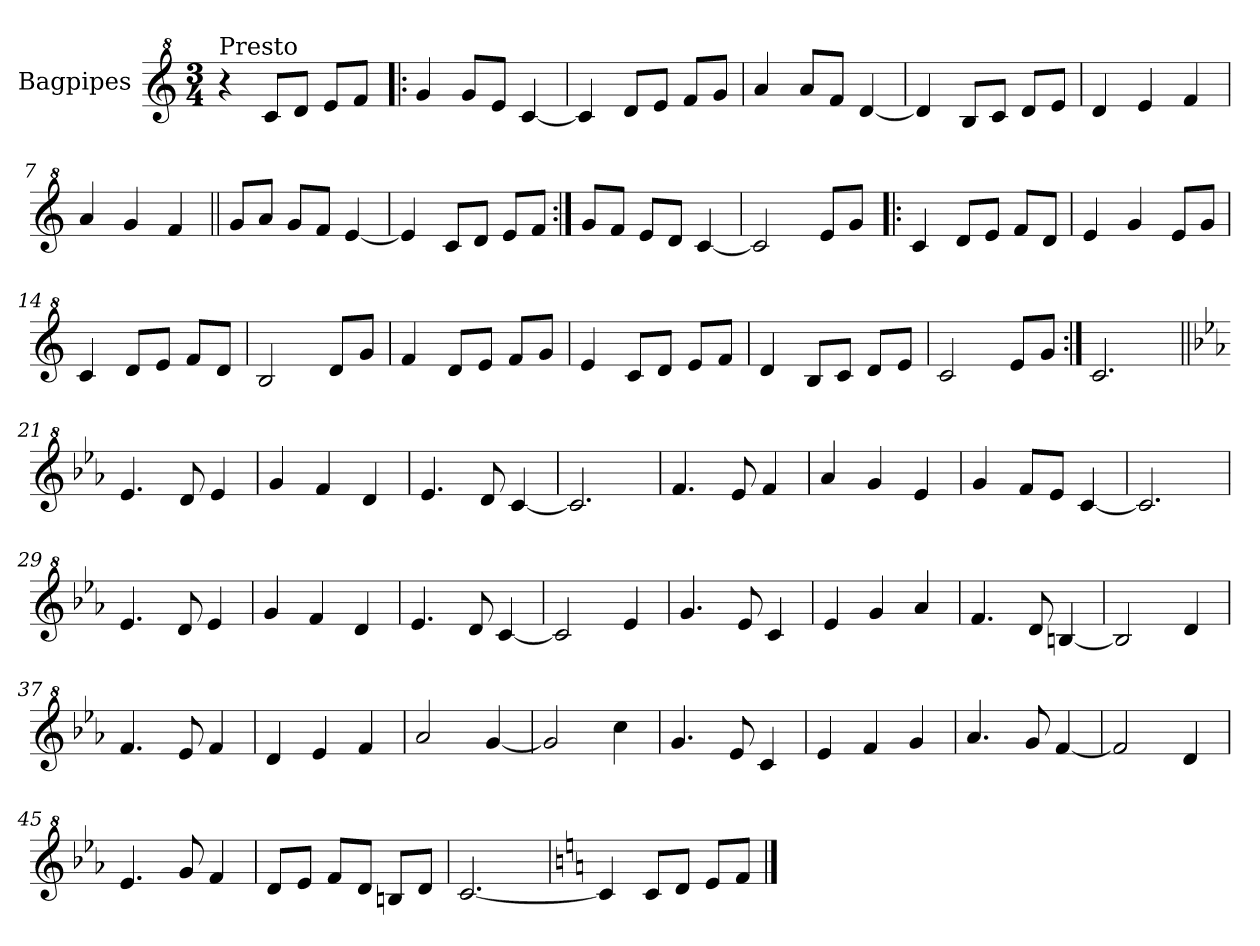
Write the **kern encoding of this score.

**kern
*part1
*staff1
*I"Bagpipes
*I'Bag
*clefG^2
*k[]
*C:
*M3/4
=1
!LO:TX:a:t=Presto
4r
8cc/L
8dd/J
8ee/L
8ff/J
=2!|:
4gg/
8gg/L
8ee/J
[4cc/
=3
4cc/]
8dd/L
8ee/J
8ff/L
8gg/J
=4
4aa/
8aa/L
8ff/J
[4dd/
=5
4dd/]
8b/L
8cc/J
8dd/L
8ee/J
=6
4dd/
4ee/
4ff/
=7
4aa/
4gg/
4ff/
=8||
8gg/L
8aa/J
8gg/L
8ff/J
[4ee/
!!LO:LB:g=z
=9
4ee/]
8cc/L
8dd/J
8ee/L
8ff/J
=10:|!
8gg/L
8ff/J
8ee/L
8dd/J
[4cc/
=11
2cc/]
8ee/L
8gg/J
=12!|:
4cc/
8dd/L
8ee/J
8ff/L
8dd/J
=13
4ee/
4gg/
8ee/L
8gg/J
=14
4cc/
8dd/L
8ee/J
8ff/L
8dd/J
=15
2b/
8dd/L
8gg/J
=16
4ff/
8dd/L
8ee/J
8ff/L
8gg/J
!!LO:LB:g=z
=17
4ee/
8cc/L
8dd/J
8ee/L
8ff/J
=18
4dd/
8b/L
8cc/J
8dd/L
8ee/J
=19
2cc/
8ee/L
8gg/J
=20:|!
2.cc/
=21||
*k[b-e-a-]
*E-:
4.ee-/
8dd/
4ee-/
=22
4gg/
4ff/
4dd/
=23
4.ee-/
8dd/
[4cc/
=24
2.cc/]
=25
4.ff/
8ee-/
4ff/
=26
4aa-/
4gg/
4ee-/
!!LO:LB:g=z
=27
4gg/
8ff/L
8ee-/J
[4cc/
=28
2.cc/]
=29
4.ee-/
8dd/
4ee-/
=30
4gg/
4ff/
4dd/
=31
4.ee-/
8dd/
[4cc/
=32
2cc/]
4ee-/
=33
4.gg/
8ee-/
4cc/
=34
4ee-/
4gg/
4aa-/
=35
4.ff/
8dd/
[4bn/
=36
2b/]
4dd/
!!LO:LB:g=z
=37
4.ff/
8ee-/
4ff/
=38
4dd/
4ee-/
4ff/
=39
2aa-/
[4gg/
=40
2gg/]
4ccc\
=41
4.gg/
8ee-/
4cc/
=42
4ee-/
4ff/
4gg/
=43
4.aa-/
8gg/
[4ff/
=44
2ff/]
4dd/
=45
4.ee-/
8gg/
4ff/
=46
8dd/L
8ee-/J
8ff/L
8dd/J
8bn/L
8dd/J
!!LO:LB:g=z
=47
[2.cc/
=48
*k[]
*C:
4cc/]
8cc/L
8dd/J
8ee/L
8ff/J
==
*-
